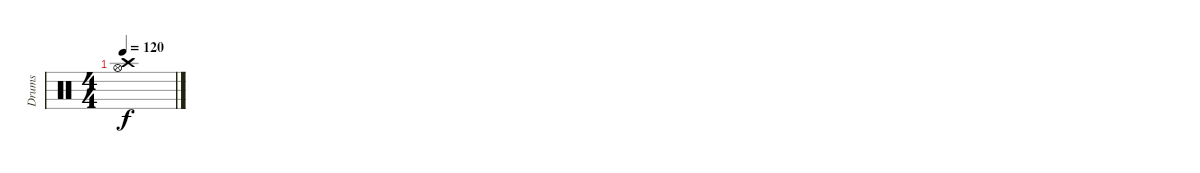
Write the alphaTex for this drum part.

\track ("Drums" "Drums") {instrument percussion}
\staff {score}
\articulation defaults
\ts (4 4)
\tempo 120
\clef neutral
\ks c
("Crash high (hit)" "Hi-Hat (open)").1{dy f}
